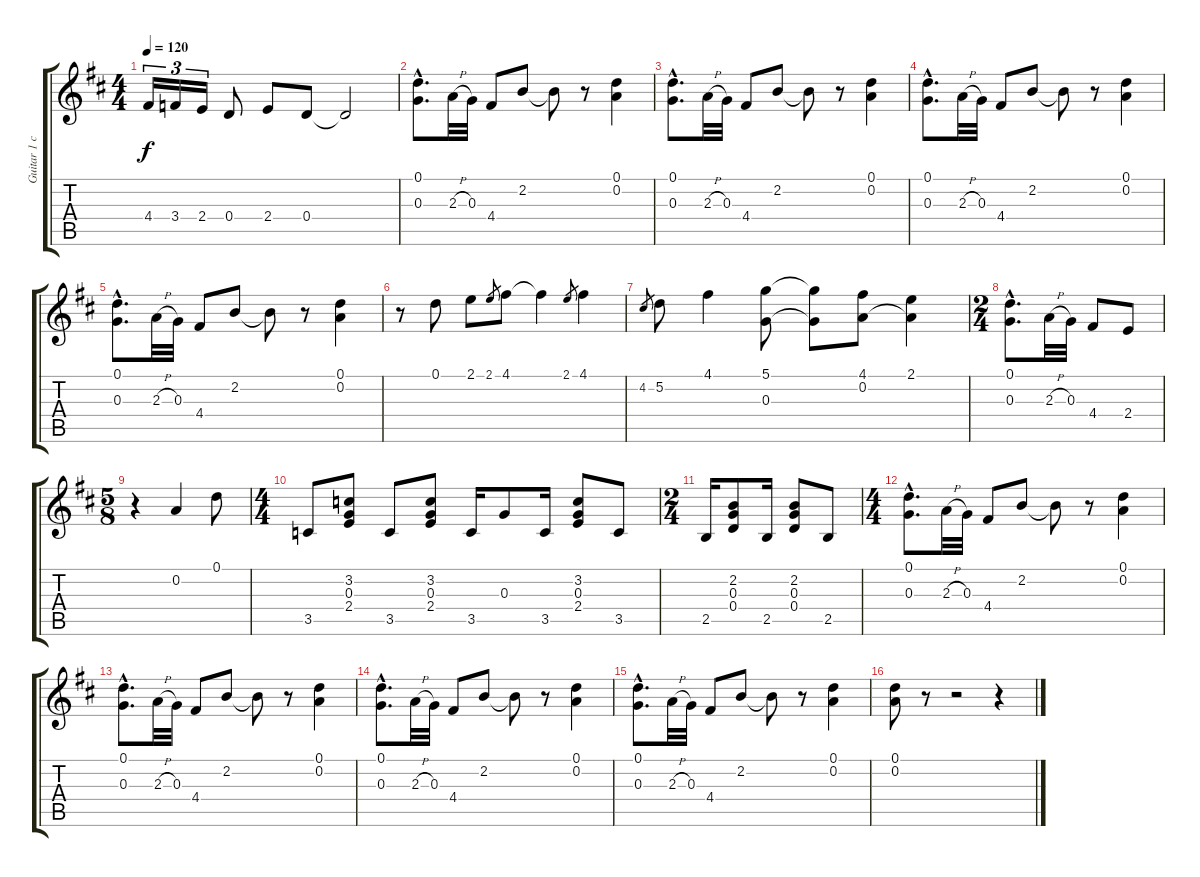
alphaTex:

\track ("Guitar 1 canto" "Guitar 1 c") {instrument acousticguitarsteel}
\staff {score tabs}
\tuning (D4 A3 G3 D3 A2 D2) {hide}
\ts (4 4)
\tempo 120
\clef g2
\ks d
4.4.16{tu (3 2) dy f} 3.4.16{tu (3 2)} 2.4.16{tu (3 2)} 0.4.8 2.4.8 0.4.8 0.4{t}.2 |
(0.1{hac} 0.3{hac}).8{d} 2.3{h}.32 0.3.32 4.4.8 2.2.8 2.2{t}.8 r.8 (0.1 0.2).4 |
(0.1{hac} 0.3{hac}).8{d} 2.3{h}.32 0.3.32 4.4.8 2.2.8 2.2{t}.8 r.8 (0.1 0.2).4 |
(0.1{hac} 0.3{hac}).8{d} 2.3{h}.32 0.3.32 4.4.8 2.2.8 2.2{t}.8 r.8 (0.1 0.2).4 |
(0.1{hac} 0.3{hac}).8{d} 2.3{h}.32 0.3.32 4.4.8 2.2.8 2.2{t}.8 r.8 (0.1 0.2).4 |
r.8 0.1.8 2.1.8 2.1.8{gr} 4.1.8 4.1{t}.4 2.1.8{gr} 4.1.4 |
4.2.8{gr} 5.2.8 4.1.4 (5.1 0.3).8 (5.1{t} 0.3{t}).8 (4.1 0.2).8 (2.1 0.2{t}).4 |
\ts (2 4)
(0.1{hac} 0.3{hac}).8{d} 2.3{h}.32 0.3.32 4.4.8 2.4.8 |
\ts (5 8)
r.4 0.2.4 0.1.8 |
\ts (4 4)
3.5.8 (3.2 0.3 2.4).8 3.5.8 (3.2 0.3 2.4).8 3.5.16 0.3.8 3.5.16 (3.2 0.3 2.4).8 3.5.8 |
\ts (2 4)
2.5.16 (2.2 0.3 0.4).8 2.5.16 (2.2 0.3 0.4).8 2.5.8 |
\ts (4 4)
(0.1{hac} 0.3{hac}).8{d} 2.3{h}.32 0.3.32 4.4.8 2.2.8 2.2{t}.8 r.8 (0.1 0.2).4 |
(0.1{hac} 0.3{hac}).8{d} 2.3{h}.32 0.3.32 4.4.8 2.2.8 2.2{t}.8 r.8 (0.1 0.2).4 |
(0.1{hac} 0.3{hac}).8{d} 2.3{h}.32 0.3.32 4.4.8 2.2.8 2.2{t}.8 r.8 (0.1 0.2).4 |
(0.1{hac} 0.3{hac}).8{d} 2.3{h}.32 0.3.32 4.4.8 2.2.8 2.2{t}.8 r.8 (0.1 0.2).4 |
(0.1 0.2).8 r.8 r.2 r.4
